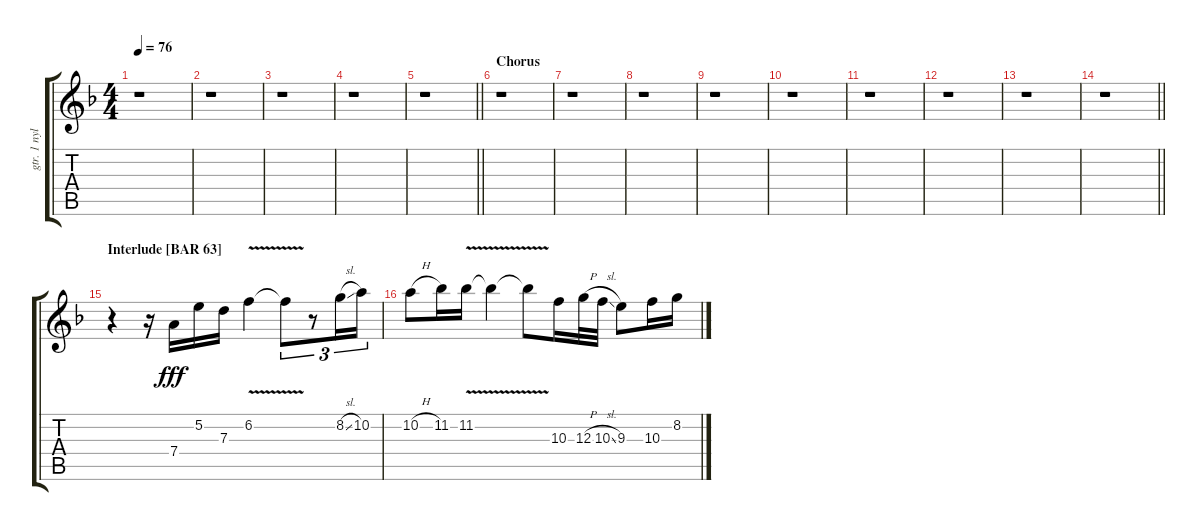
\track ("gtr. 1 nylon" "gtr. 1 nyl") {instrument acousticguitarnylon}
\staff {score tabs}
\tuning (E4 B3 G3 D3 A2 E2) {hide}
\ts (4 4)
\tempo 76
\clef g2
\ks f
r.1{dy fff} |
r.1 |
r.1 |
r.1 |
\barLineRight lightlight
r.1 |
\section ("" "Chorus")
r.1 |
r.1 |
r.1 |
r.1 |
r.1 |
r.1 |
r.1 |
r.1 |
\barLineRight lightlight
r.1 |
\section ("" "Interlude [BAR 63]")
r.4 r.16 7.4.16 5.2.16 7.3.16 6.2{v}.4 6.2{v t}.8{tu (3 2)} r.8{tu (3 2)} 8.2{sl}.16{tu (3 2)} 10.2.16{tu (3 2)} |
10.2{h}.8 11.2.16 11.2{v}.16 11.2{v t}.4 11.2{v t}.8 10.3.16 12.3{h}.32 10.3{sl}.32 9.3.8 10.3.16 8.2.16
